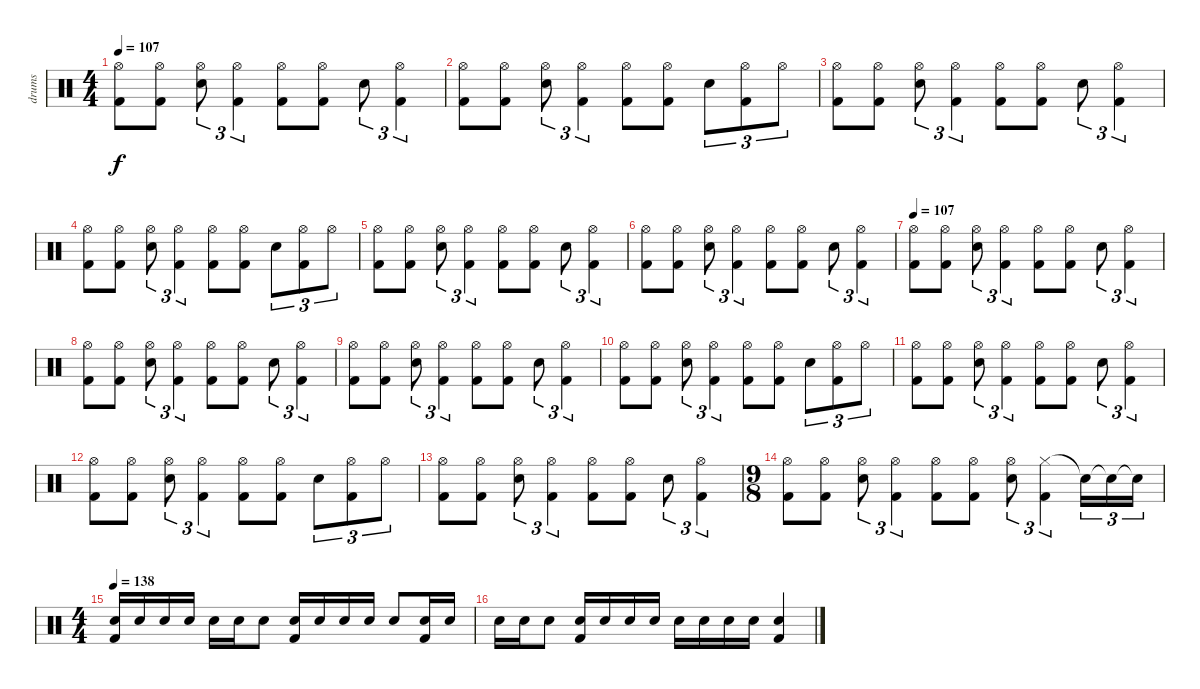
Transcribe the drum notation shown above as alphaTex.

\track ("drums" "drums") {instrument percussion}
\staff {score}
\articulation defaults
\ts (4 4)
\tempo 107
\clef neutral
\ks c
("Hi-Hat (open)" "Kick (hit) 2").8{dy f} ("Hi-Hat (open)" "Kick (hit) 2").8 ("Hi-Hat (open)" "Electric Snare (hit)").8{tu (3 2)} ("Hi-Hat (open)" "Kick (hit) 2").4{tu (3 2)} ("Hi-Hat (open)" "Kick (hit) 2").8 ("Hi-Hat (open)" "Kick (hit) 2").8 "Electric Snare (hit)".8{tu (3 2)} ("Hi-Hat (open)" "Kick (hit) 2").4{tu (3 2)} |
("Hi-Hat (open)" "Kick (hit) 2").8 ("Hi-Hat (open)" "Kick (hit) 2").8 ("Hi-Hat (open)" "Electric Snare (hit)").8{tu (3 2)} ("Hi-Hat (open)" "Kick (hit) 2").4{tu (3 2)} ("Hi-Hat (open)" "Kick (hit) 2").8 ("Hi-Hat (open)" "Kick (hit) 2").8 "Electric Snare (hit)".8{tu (3 2)} ("Hi-Hat (open)" "Kick (hit) 2").8{tu (3 2)} "Hi-Hat (open)".8{tu (3 2)} |
("Hi-Hat (open)" "Kick (hit) 2").8 ("Hi-Hat (open)" "Kick (hit) 2").8 ("Hi-Hat (open)" "Electric Snare (hit)").8{tu (3 2)} ("Hi-Hat (open)" "Kick (hit) 2").4{tu (3 2)} ("Hi-Hat (open)" "Kick (hit) 2").8 ("Hi-Hat (open)" "Kick (hit) 2").8 "Electric Snare (hit)".8{tu (3 2)} ("Hi-Hat (open)" "Kick (hit) 2").4{tu (3 2)} |
("Hi-Hat (open)" "Kick (hit) 2").8 ("Hi-Hat (open)" "Kick (hit) 2").8 ("Hi-Hat (open)" "Electric Snare (hit)").8{tu (3 2)} ("Hi-Hat (open)" "Kick (hit) 2").4{tu (3 2)} ("Hi-Hat (open)" "Kick (hit) 2").8 ("Hi-Hat (open)" "Kick (hit) 2").8 "Electric Snare (hit)".8{tu (3 2)} ("Hi-Hat (open)" "Kick (hit) 2").8{tu (3 2)} "Hi-Hat (open)".8{tu (3 2)} |
("Hi-Hat (open)" "Kick (hit) 2").8 ("Hi-Hat (open)" "Kick (hit) 2").8 ("Hi-Hat (open)" "Electric Snare (hit)").8{tu (3 2)} ("Hi-Hat (open)" "Kick (hit) 2").4{tu (3 2)} ("Hi-Hat (open)" "Kick (hit) 2").8 ("Hi-Hat (open)" "Kick (hit) 2").8 "Electric Snare (hit)".8{tu (3 2)} ("Hi-Hat (open)" "Kick (hit) 2").4{tu (3 2)} |
("Hi-Hat (open)" "Kick (hit) 2").8 ("Hi-Hat (open)" "Kick (hit) 2").8 ("Hi-Hat (open)" "Electric Snare (hit)").8{tu (3 2)} ("Hi-Hat (open)" "Kick (hit) 2").4{tu (3 2)} ("Hi-Hat (open)" "Kick (hit) 2").8 ("Hi-Hat (open)" "Kick (hit) 2").8 "Electric Snare (hit)".8{tu (3 2)} ("Hi-Hat (open)" "Kick (hit) 2").4{tu (3 2)} |
\tempo 107
("Hi-Hat (open)" "Kick (hit) 2").8 ("Hi-Hat (open)" "Kick (hit) 2").8 ("Hi-Hat (open)" "Electric Snare (hit)").8{tu (3 2)} ("Hi-Hat (open)" "Kick (hit) 2").4{tu (3 2)} ("Hi-Hat (open)" "Kick (hit) 2").8 ("Hi-Hat (open)" "Kick (hit) 2").8 "Electric Snare (hit)".8{tu (3 2)} ("Hi-Hat (open)" "Kick (hit) 2").4{tu (3 2)} |
("Hi-Hat (open)" "Kick (hit) 2").8 ("Hi-Hat (open)" "Kick (hit) 2").8 ("Hi-Hat (open)" "Electric Snare (hit)").8{tu (3 2)} ("Hi-Hat (open)" "Kick (hit) 2").4{tu (3 2)} ("Hi-Hat (open)" "Kick (hit) 2").8 ("Hi-Hat (open)" "Kick (hit) 2").8 "Electric Snare (hit)".8{tu (3 2)} ("Hi-Hat (open)" "Kick (hit) 2").4{tu (3 2)} |
("Hi-Hat (open)" "Kick (hit) 2").8 ("Hi-Hat (open)" "Kick (hit) 2").8 ("Hi-Hat (open)" "Electric Snare (hit)").8{tu (3 2)} ("Hi-Hat (open)" "Kick (hit) 2").4{tu (3 2)} ("Hi-Hat (open)" "Kick (hit) 2").8 ("Hi-Hat (open)" "Kick (hit) 2").8 "Electric Snare (hit)".8{tu (3 2)} ("Hi-Hat (open)" "Kick (hit) 2").4{tu (3 2)} |
("Hi-Hat (open)" "Kick (hit) 2").8 ("Hi-Hat (open)" "Kick (hit) 2").8 ("Hi-Hat (open)" "Electric Snare (hit)").8{tu (3 2)} ("Hi-Hat (open)" "Kick (hit) 2").4{tu (3 2)} ("Hi-Hat (open)" "Kick (hit) 2").8 ("Hi-Hat (open)" "Kick (hit) 2").8 "Electric Snare (hit)".8{tu (3 2)} ("Hi-Hat (open)" "Kick (hit) 2").8{tu (3 2)} "Hi-Hat (open)".8{tu (3 2)} |
("Hi-Hat (open)" "Kick (hit) 2").8 ("Hi-Hat (open)" "Kick (hit) 2").8 ("Hi-Hat (open)" "Electric Snare (hit)").8{tu (3 2)} ("Hi-Hat (open)" "Kick (hit) 2").4{tu (3 2)} ("Hi-Hat (open)" "Kick (hit) 2").8 ("Hi-Hat (open)" "Kick (hit) 2").8 "Electric Snare (hit)".8{tu (3 2)} ("Hi-Hat (open)" "Kick (hit) 2").4{tu (3 2)} |
("Hi-Hat (open)" "Kick (hit) 2").8 ("Hi-Hat (open)" "Kick (hit) 2").8 ("Hi-Hat (open)" "Electric Snare (hit)").8{tu (3 2)} ("Hi-Hat (open)" "Kick (hit) 2").4{tu (3 2)} ("Hi-Hat (open)" "Kick (hit) 2").8 ("Hi-Hat (open)" "Kick (hit) 2").8 "Electric Snare (hit)".8{tu (3 2)} ("Hi-Hat (open)" "Kick (hit) 2").8{tu (3 2)} "Hi-Hat (open)".8{tu (3 2)} |
("Hi-Hat (open)" "Kick (hit) 2").8 ("Hi-Hat (open)" "Kick (hit) 2").8 ("Hi-Hat (open)" "Electric Snare (hit)").8{tu (3 2)} ("Hi-Hat (open)" "Kick (hit) 2").4{tu (3 2)} ("Hi-Hat (open)" "Kick (hit) 2").8 ("Hi-Hat (open)" "Kick (hit) 2").8 "Electric Snare (hit)".8{tu (3 2)} ("Hi-Hat (open)" "Kick (hit) 2").4{tu (3 2)} |
\ts (9 8)
("Hi-Hat (open)" "Kick (hit) 2").8 ("Hi-Hat (open)" "Kick (hit) 2").8 ("Hi-Hat (open)" "Electric Snare (hit)").8{tu (3 2)} ("Hi-Hat (open)" "Kick (hit) 2").4{tu (3 2)} ("Hi-Hat (open)" "Kick (hit) 2").8 ("Hi-Hat (open)" "Kick (hit) 2").8 ("Hi-Hat (open)" "Electric Snare (hit)").8{tu (3 2)} ("Hi-Hat (closed)" "Kick (hit) 2").4{tu (3 2)} "Snare (hit)"{t}.16{tu (3 2)} "Snare (hit)"{t}.16{tu (3 2)} "Snare (hit)"{t}.16{tu (3 2)} |
\ts (4 4)
\tempo 138
("Electric Snare (hit)" "Kick (hit) 2").16 "Electric Snare (hit)".16 "Electric Snare (hit)".16 "Electric Snare (hit)".16 "Electric Snare (hit)".16 "Electric Snare (hit)".16 "Electric Snare (hit)".8 ("Electric Snare (hit)" "Kick (hit) 2").16 "Electric Snare (hit)".16 "Electric Snare (hit)".16 "Electric Snare (hit)".16 "Electric Snare (hit)".8 ("Electric Snare (hit)" "Kick (hit) 2").16 "Electric Snare (hit)".16 |
"Electric Snare (hit)".16 "Electric Snare (hit)".16 "Electric Snare (hit)".8 ("Electric Snare (hit)" "Kick (hit) 2").16 "Electric Snare (hit)".16 "Electric Snare (hit)".16 "Electric Snare (hit)".16 "Electric Snare (hit)".16 "Electric Snare (hit)".16 "Electric Snare (hit)".16 "Electric Snare (hit)".16 ("Electric Snare (hit)" "Kick (hit) 2").4
